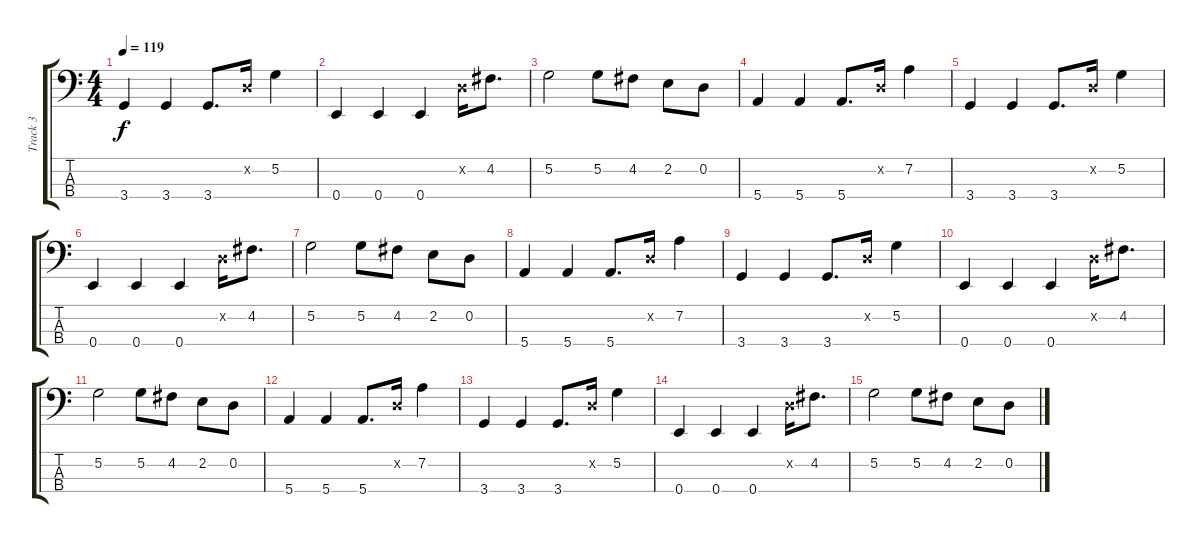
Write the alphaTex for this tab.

\track ("Track 3" "Track 3") {instrument electricbassfinger}
\staff {score tabs}
\tuning (G2 D2 A1 E1) {hide}
\ts (4 4)
\tempo 119
\clef f4
\ks c
3.4.4{dy f} 3.4.4 3.4.8{d} 0.2{x}.16 5.2.4 |
0.4.4 0.4.4 0.4.4 0.2{x}.16 4.2.8{d} |
5.2.2 5.2.8 4.2.8 2.2.8 0.2.8 |
5.4.4 5.4.4 5.4.8{d} 0.2{x}.16 7.2.4 |
3.4.4 3.4.4 3.4.8{d} 0.2{x}.16 5.2.4 |
0.4.4 0.4.4 0.4.4 0.2{x}.16 4.2.8{d} |
5.2.2 5.2.8 4.2.8 2.2.8 0.2.8 |
5.4.4 5.4.4 5.4.8{d} 0.2{x}.16 7.2.4 |
3.4.4 3.4.4 3.4.8{d} 0.2{x}.16 5.2.4 |
0.4.4 0.4.4 0.4.4 0.2{x}.16 4.2.8{d} |
5.2.2 5.2.8 4.2.8 2.2.8 0.2.8 |
5.4.4 5.4.4 5.4.8{d} 0.2{x}.16 7.2.4 |
3.4.4 3.4.4 3.4.8{d} 0.2{x}.16 5.2.4 |
0.4.4 0.4.4 0.4.4 0.2{x}.16 4.2.8{d} |
5.2.2 5.2.8 4.2.8 2.2.8 0.2.8
